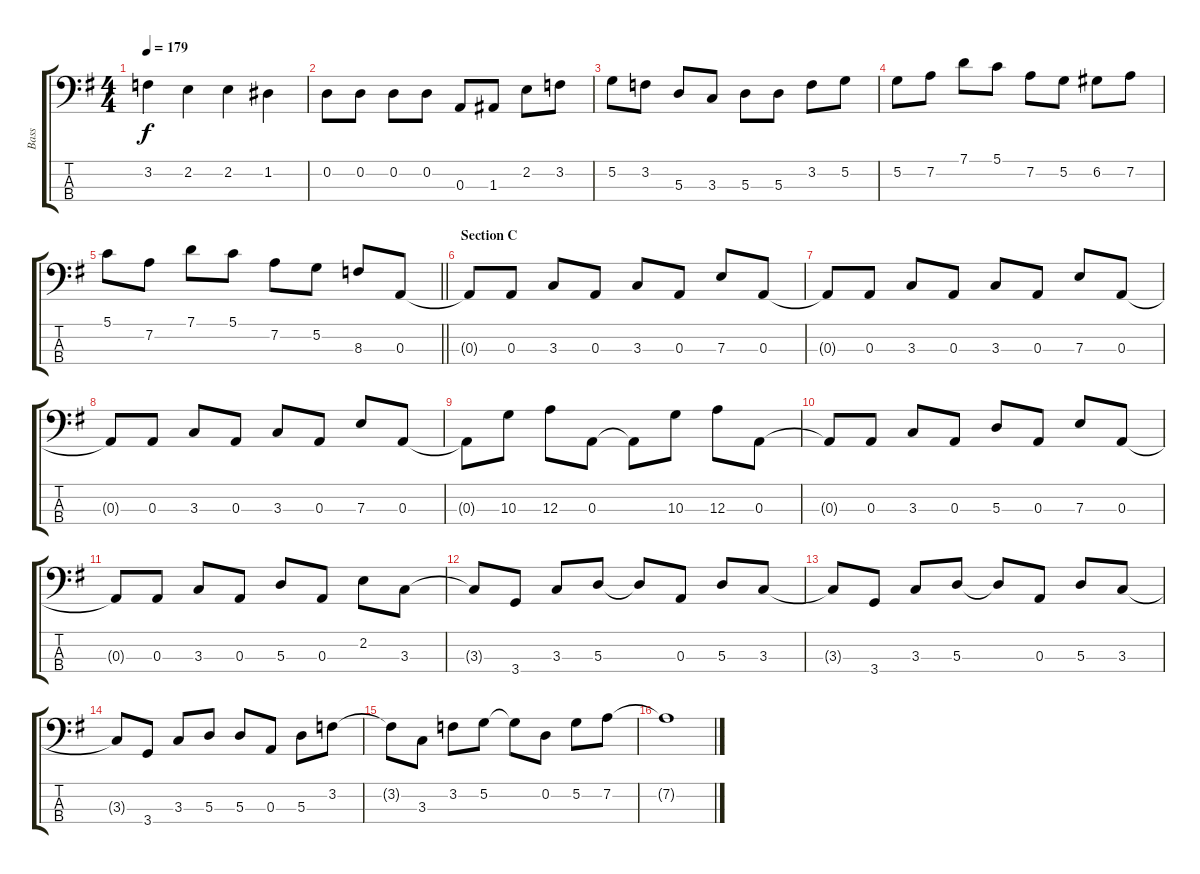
\track ("Bass" "Bass") {instrument electricbassfinger}
\staff {score tabs}
\tuning (G2 D2 A1 E1) {hide}
\ts (4 4)
\tempo 179
\clef f4
\ks g
3.2.4{dy f} 2.2.4 2.2.4 1.2.4 |
0.2.8 0.2.8 0.2.8 0.2.8 0.3.8 1.3.8 2.2.8 3.2.8 |
5.2.8 3.2.8 5.3.8 3.3.8 5.3.8 5.3.8 3.2.8 5.2.8 |
5.2.8 7.2.8 7.1.8 5.1.8 7.2.8 5.2.8 6.2.8 7.2.8 |
\barLineRight lightlight
5.1.8 7.2.8 7.1.8 5.1.8 7.2.8 5.2.8 8.3.8 0.3.8 |
\section ("" "Section C")
0.3{t}.8 0.3.8 3.3.8 0.3.8 3.3.8 0.3.8 7.3.8 0.3.8 |
0.3{t}.8 0.3.8 3.3.8 0.3.8 3.3.8 0.3.8 7.3.8 0.3.8 |
0.3{t}.8 0.3.8 3.3.8 0.3.8 3.3.8 0.3.8 7.3.8 0.3.8 |
0.3{t}.8 10.3.8 12.3.8 0.3.8 0.3{t}.8 10.3.8 12.3.8 0.3.8 |
0.3{t}.8 0.3.8 3.3.8 0.3.8 5.3.8 0.3.8 7.3.8 0.3.8 |
0.3{t}.8 0.3.8 3.3.8 0.3.8 5.3.8 0.3.8 2.2.8 3.3.8 |
3.3{t}.8 3.4.8 3.3.8 5.3.8 5.3{t}.8 0.3.8 5.3.8 3.3.8 |
3.3{t}.8 3.4.8 3.3.8 5.3.8 5.3{t}.8 0.3.8 5.3.8 3.3.8 |
3.3{t}.8 3.4.8 3.3.8 5.3.8 5.3.8 0.3.8 5.3.8 3.2.8 |
3.2{t}.8 3.3.8 3.2.8 5.2.8 5.2{t}.8 0.2.8 5.2.8 7.2.8 |
7.2{t}.1
